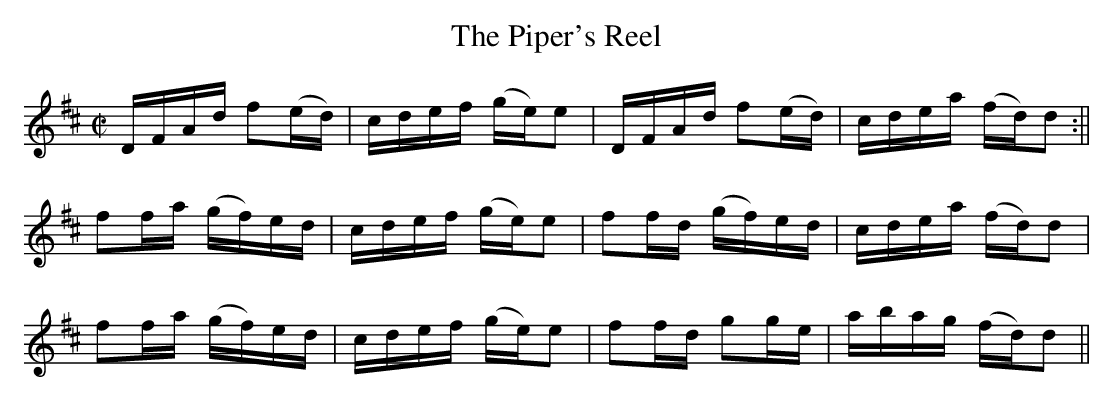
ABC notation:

X:1
T:Piper's Reel, The
M:C|
L:1/8
K:D
D/F/A/d/ f(e/d/)|c/d/e/f/ (g/e/)e|D/F/A/d/ f(e/d/)|c/d/e/a/ (f/d/)d:||
ff/a/ (g/f/)e/d/|c/d/e/f/ (g/e/)e|ff/d/ (g/f/)e/d/|c/d/e/a/ (f/d/)d|
ff/a/ (g/f/)e/d/|c/d/e/f/ (g/e/)e|ff/d/ gg/e/|a/b/a/g/ (f/d/)d||
